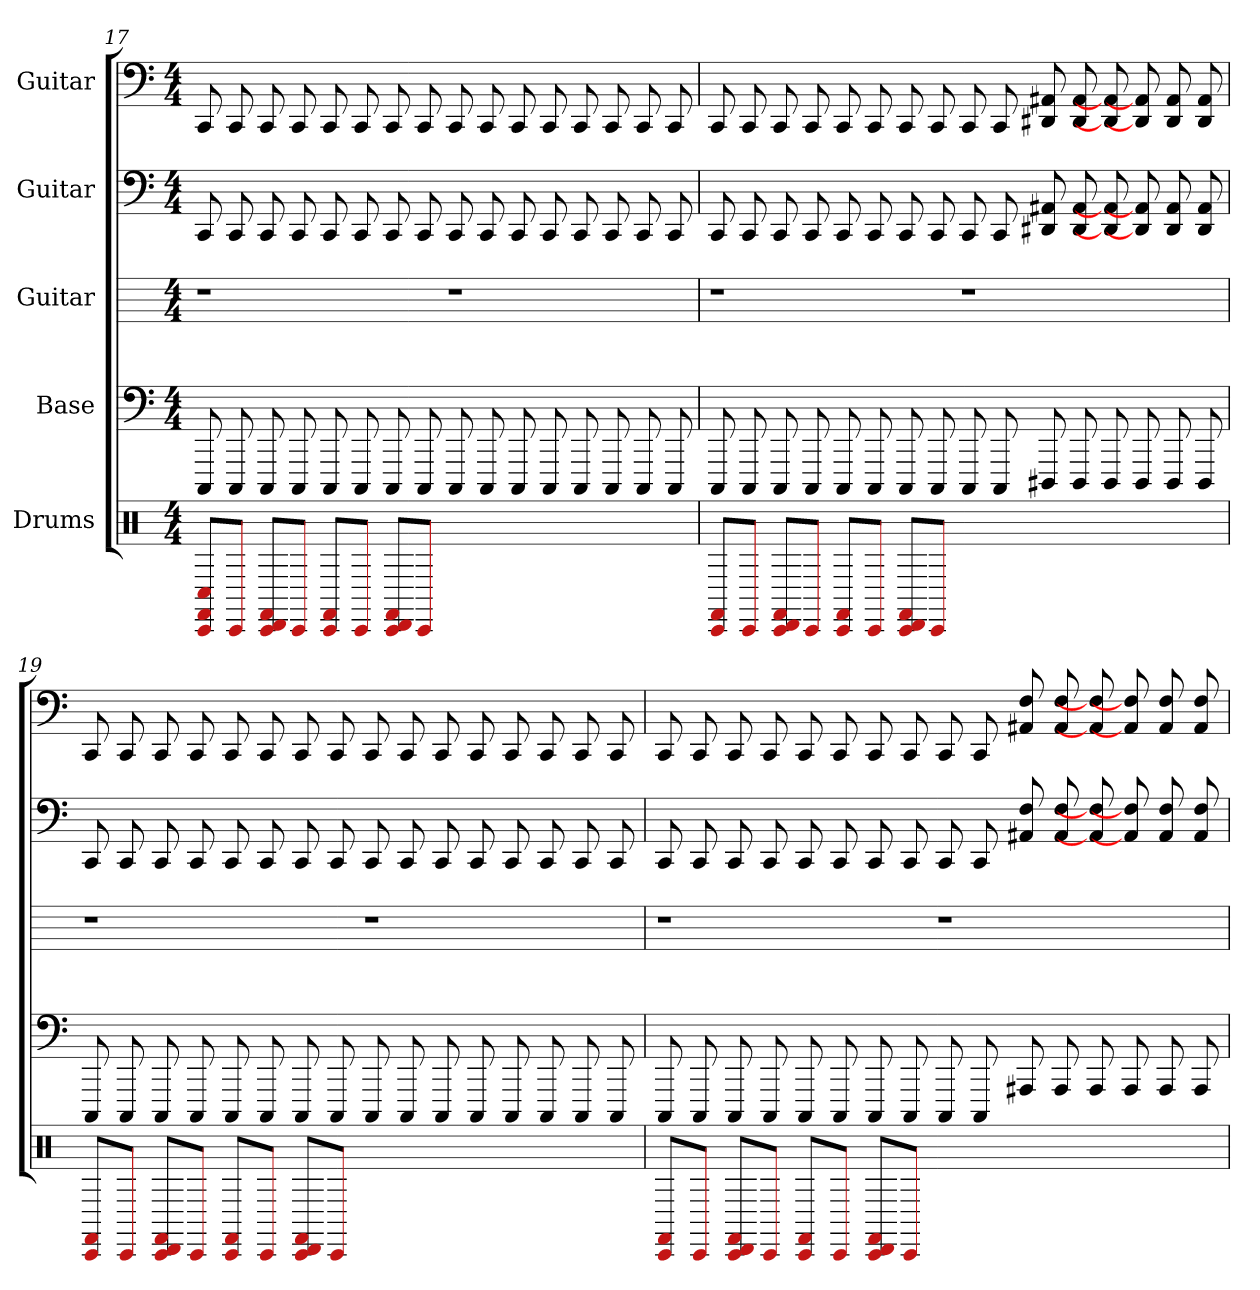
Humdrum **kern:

**kern	**kern	**kern	**kern	**kern
*part5	*part4	*part3	*part2	*part1
*staff5	*staff4	*staff3	*staff2	*staff1
*I"Drums	*I"Base	*I"Guitar	*I"Guitar	*I"Guitar
*clefX	*	*	*	*
*k[]	*k[]	*k[]	*k[]	*k[]
*M4/4	*M4/4	*M4/4	*M4/4	*M4/4
=17	=17	=17	=17	=17
8C#/ 8FF/ 8CC/L	8CCC	1r	8CC	8CC
8CC/J	8CCC	.	8CC	8CC
8FF/ 8DD/ 8CC/L	8CCC	.	8CC	8CC
8CC/J	8CCC	.	8CC	8CC
8FF/ 8CC/L	8CCC	.	8CC	8CC
8CC/J	8CCC	.	8CC	8CC
8FF/ 8DD/ 8CC/L	8CCC	.	8CC	8CC
8CC/J	8CCC	.	8CC	8CC
1ryy	8CCC	1r	8CC	8CC
.	8CCC	.	8CC	8CC
.	8CCC	.	8CC	8CC
.	8CCC	.	8CC	8CC
.	8CCC	.	8CC	8CC
.	8CCC	.	8CC	8CC
.	8CCC	.	8CC	8CC
.	8CCC	.	8CC	8CC
=18	=18	=18	=18	=18
8FF/ 8CC/L	8CCC	1r	8CC	8CC
8CC/J	8CCC	.	8CC	8CC
8FF/ 8DD/ 8CC/L	8CCC	.	8CC	8CC
8CC/J	8CCC	.	8CC	8CC
8FF/ 8CC/L	8CCC	.	8CC	8CC
8CC/J	8CCC	.	8CC	8CC
8FF/ 8DD/ 8CC/L	8CCC	.	8CC	8CC
8CC/J	8CCC	.	8CC	8CC
1ryy	8CCC	1r	8CC	8CC
.	8CCC	.	8CC	8CC
.	8DDD#	.	8AA# 8DD#	8AA# 8DD#
.	8DDD#	.	8AA# 8DD#	8AA# 8DD#
.	8DDD#	.	8AA#] 8DD#]	8AA#] 8DD#]
.	8DDD#	.	8AA#] 8DD#]	8AA#] 8DD#]
.	8DDD#	.	8AA# 8DD#	8AA# 8DD#
.	8DDD#	.	8AA# 8DD#	8AA# 8DD#
=19	=19	=19	=19	=19
8FF/ 8CC/L	8CCC	1r	8CC	8CC
8CC/J	8CCC	.	8CC	8CC
8FF/ 8DD/ 8CC/L	8CCC	.	8CC	8CC
8CC/J	8CCC	.	8CC	8CC
8FF/ 8CC/L	8CCC	.	8CC	8CC
8CC/J	8CCC	.	8CC	8CC
8FF/ 8DD/ 8CC/L	8CCC	.	8CC	8CC
8CC/J	8CCC	.	8CC	8CC
1ryy	8CCC	1r	8CC	8CC
.	8CCC	.	8CC	8CC
.	8CCC	.	8CC	8CC
.	8CCC	.	8CC	8CC
.	8CCC	.	8CC	8CC
.	8CCC	.	8CC	8CC
.	8CCC	.	8CC	8CC
.	8CCC	.	8CC	8CC
=20	=20	=20	=20	=20
8FF/ 8CC/L	8CCC	1r	8CC	8CC
8CC/J	8CCC	.	8CC	8CC
8FF/ 8DD/ 8CC/L	8CCC	.	8CC	8CC
8CC/J	8CCC	.	8CC	8CC
8FF/ 8CC/L	8CCC	.	8CC	8CC
8CC/J	8CCC	.	8CC	8CC
8FF/ 8DD/ 8CC/L	8CCC	.	8CC	8CC
8CC/J	8CCC	.	8CC	8CC
1ryy	8CCC	1r	8CC	8CC
.	8CCC	.	8CC	8CC
.	8AAA#	.	8F 8AA#	8F 8AA#
.	8AAA#	.	8F 8AA#	8F 8AA#
.	8AAA#	.	8F] 8AA#]	8F] 8AA#]
.	8AAA#	.	8F] 8AA#]	8F] 8AA#]
.	8AAA#	.	8F 8AA#	8F 8AA#
.	8AAA#	.	8F 8AA#	8F 8AA#
=	=	=	=	=
*-	*-	*-	*-	*-
